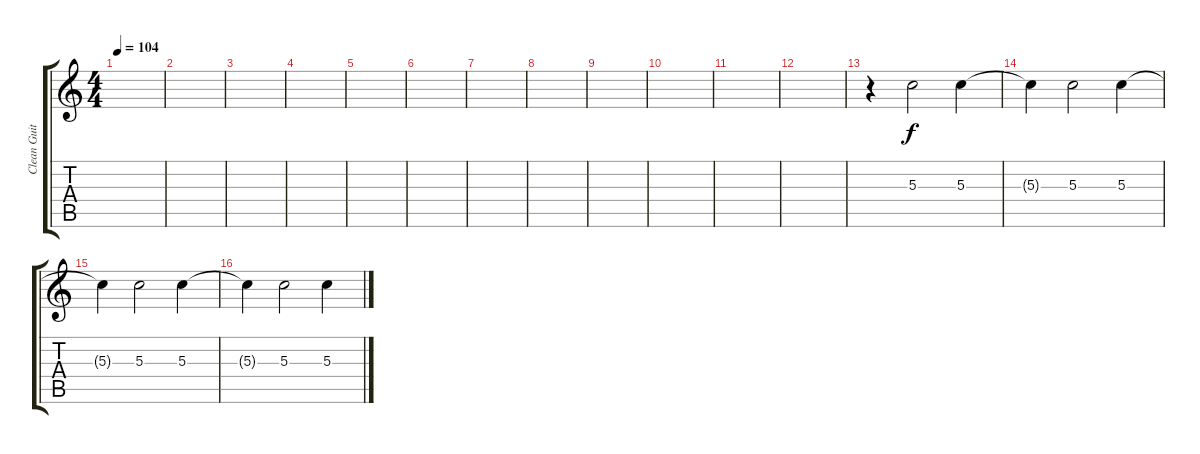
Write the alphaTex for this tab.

\track ("Clean Guitar" "Clean Guit") {instrument electricguitarmuted}
\staff {score tabs}
\tuning (E4 B3 G3 D3 A2 E2) {hide}
\ts (4 4)
\tempo 104
\clef g2
\ks c
|
|
|
|
|
|
|
|
|
|
|
|
r.4{volume 12} 5.3.2 5.3.4 |
5.3{t}.4 5.3.2 5.3.4 |
5.3{t}.4 5.3.2 5.3.4 |
5.3{t}.4 5.3.2 5.3.4
